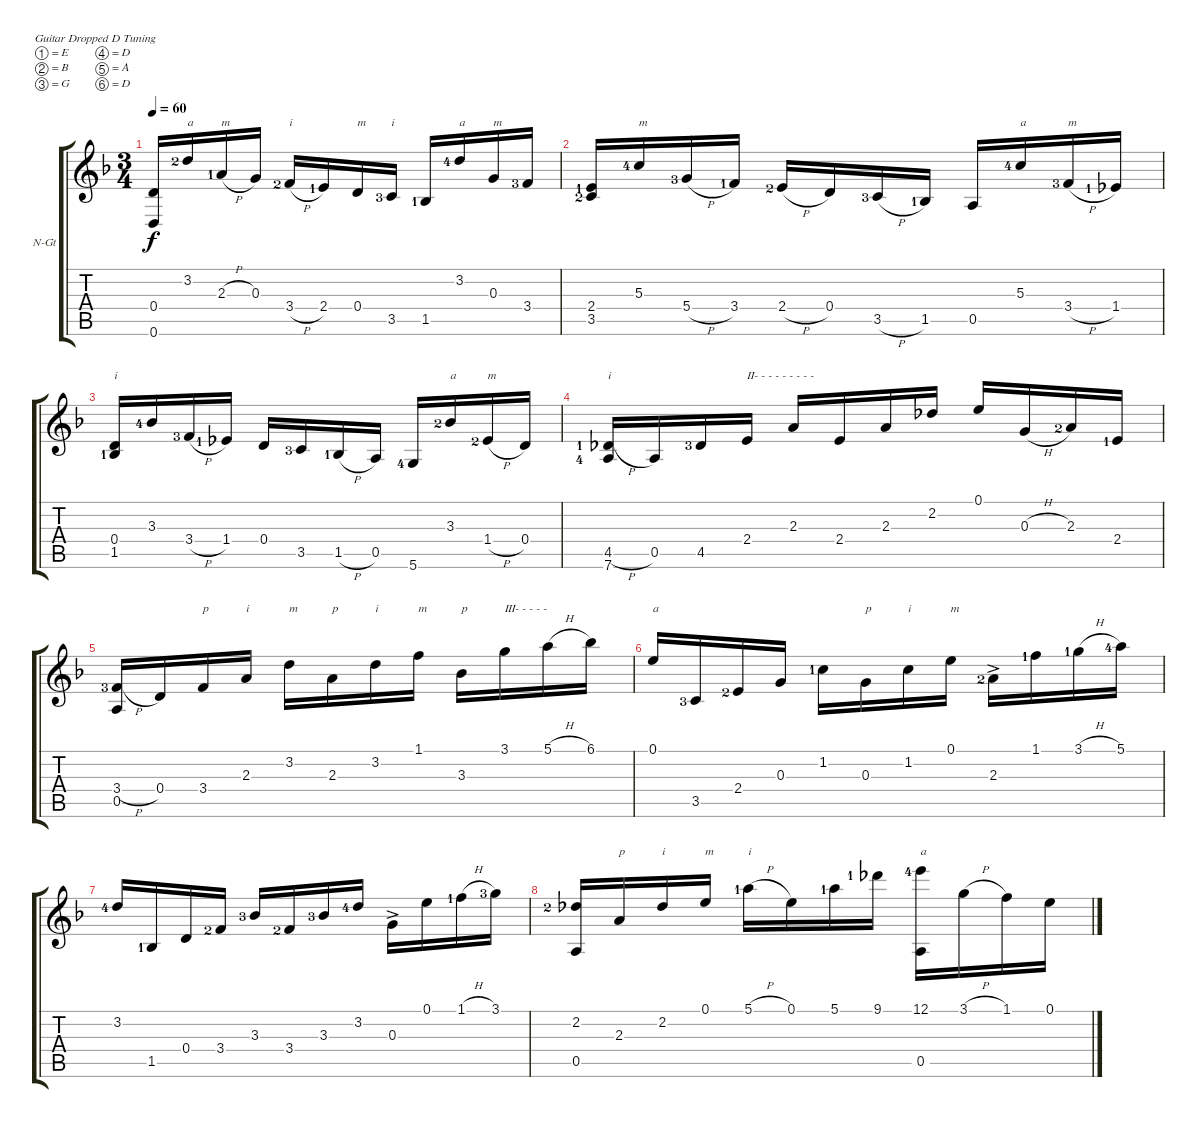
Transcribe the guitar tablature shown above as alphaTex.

\bracketExtendMode groupsimilarinstruments
\firstSystemTrackNameOrientation horizontal
\otherSystemsTrackNameOrientation horizontal
\track ("Classical Guitar" "N-Gt") {instrument acousticguitarnylon}
\staff {score tabs}
\tuning (E4 B3 G3 D3 A2 D2)
\ts (3 4)
\tempo 60
\clef g2
\scale
0.436522
\ks dminor
(0.4 0.6).16{dy f} 3.2{lf 3}.16{txt "a"} 2.3{h lf 2}.16{txt "m"} 0.3.16 3.4{h lf 3}.16{txt "i"} 2.4{lf 2}.16 0.4.16{txt "m"} 3.5{lf 4}.16{txt "i"} 1.5{lf 2}.16 3.2{lf 5}.16{txt "a"} 0.3.16{txt "m"} 3.4{lf 4}.16 |
\scale
0.563478 (2.4{lf 2} 3.5{lf 3}).16 5.3{lf 5}.16{txt "m"} 5.4{h lf 4}.16 3.4{lf 2}.16 2.4{h lf 3}.16 0.4.16 3.5{h lf 4}.16 1.5{lf 2}.16 0.5.16 5.3{lf 5}.16{txt "a"} 3.4{h lf 4}.16{txt "m"} 1.4{lf 2}.16 |
\scale
0.555746 (0.4 1.5{lf 2}).16{txt "i"} 3.3{lf 5}.16 3.4{h lf 4}.16 1.4{lf 2}.16 0.4.16 3.5{lf 4}.16 1.5{h lf 2}.16 0.5.16 5.6{lf 5}.16 3.3{lf 3}.16{txt "a"} 1.4{h lf 3}.16{txt "m"} 0.4.16 |
\scale
0.444254 (4.5{h lf 2} 7.6{lf 5}).16{txt "i"} 0.5.16 4.5{lf 4}.16 2.4.16{txt "II- - - - - - - - -"} 2.3.16 2.4.16 2.3.16 2.2.16 0.1.16 0.3{h}.16 2.3{lf 3}.16 2.4{lf 2}.16 |
\scale
0.424508 (3.4{h lf 4} 0.5).16 0.4.16 3.4.16{txt "p"} 2.3.16{txt "i"} 3.2.16{txt "m"} 2.3.16{txt "p"} 3.2.16{txt "i"} 1.1.16{txt "m"} 3.3.16{txt "p"} 3.1.16{txt "III- - - - -"} 5.1{h}.16 6.1.16 |
\scale
0.575492 0.1.16{txt "a"} 3.5{lf 4}.16 2.4{lf 3}.16 0.3.16 1.2{lf 2}.16 0.3.16{txt "p"} 1.2.16{txt "i"} 0.1.16{txt "m"} 2.3{ac lf 3}.16 1.1{lf 2}.16 3.1{h lf 2}.16 5.1{lf 5}.16 |
\scale
0.433962 3.2{lf 5}.16 1.5{lf 2}.16 0.4.16 3.4{lf 3}.16 3.3{lf 4}.16 3.4{lf 3}.16 3.3{lf 4}.16 3.2{lf 5}.16 0.3{ac}.16 0.1.16 1.1{h lf 2}.16 3.1{lf 4}.16 |
\scale
0.566038 (2.2{lf 3} 0.5).16 2.3.16{txt "p"} 2.2.16{txt "i"} 0.1.16{txt "m"} 5.1{h lf 2}.16{txt "i"} 0.1.16 5.1{lf 2}.16 9.1{lf 2}.16 (12.1{lf 5} 0.5).16{txt "a"} 3.1{h}.16 1.1.16 0.1.16
